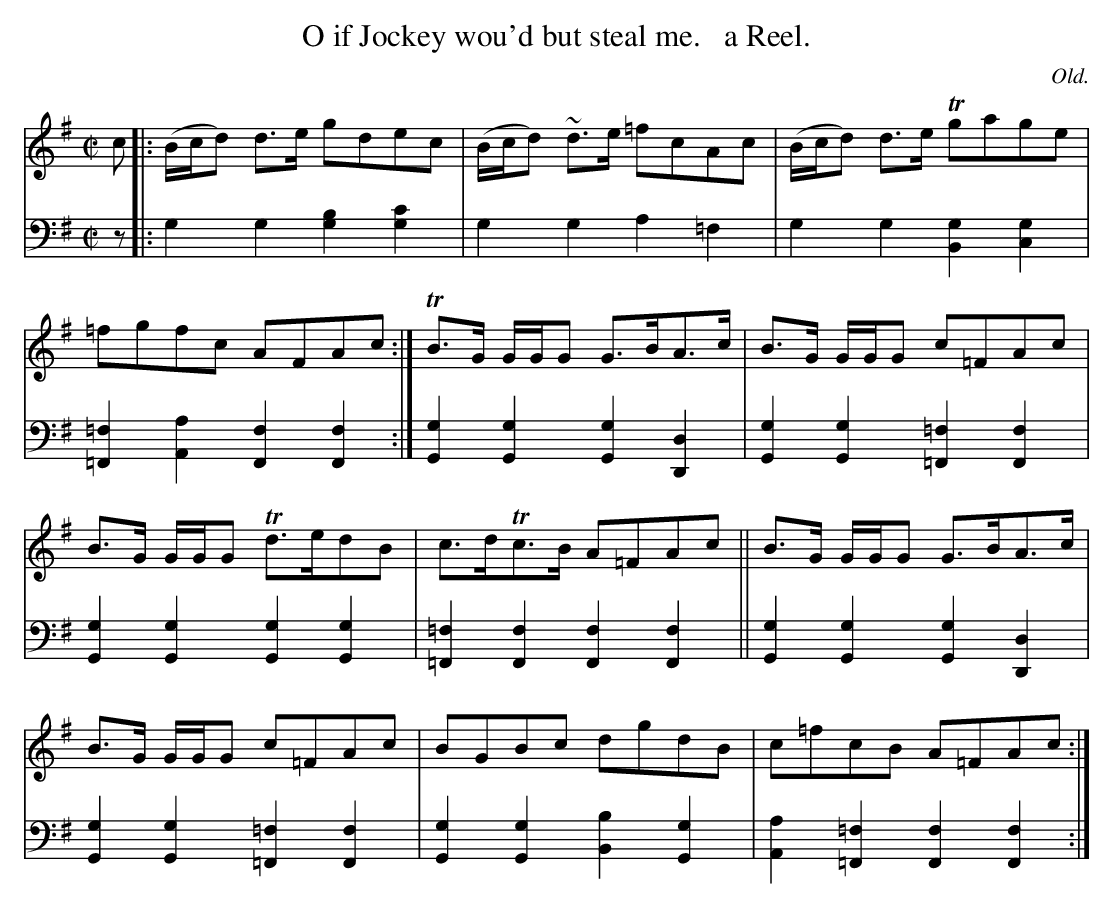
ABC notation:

X:1
T: O if Jockey wou'd but steal me.   a Reel.
O: Old.
M: C|
L: 1/8
K: G
V: 1 staves=2
c |:\
(B/c/d) d>e gdec | (B/c/d) ~d>e =fcAc |\
(B/c/d) d>e Tgage | =fgfc AFAc :|\
TB>G G/G/G G>BA>c | B>G G/G/G c=FAc |
B>G G/G/G Td>edB | c>dTc>B A=FAc ||\
B>G G/G/G G>BA>c | B>G G/G/G c=FAc |\
BGBc dgdB | c=fcB A=FAc :|
V: 2 clef=bass middle=d
z |:\
g2g2 [g2b2][g2c'2] | g2g2 a2=f2 | g2g2 [B2g2][c2g2] | [=f2=F2][a2A2] [f2F2][f2F2] :|\
[g2G2][g2G2] [g2G2][d2D2] | [g2G2][g2G2] [=f2=F2][f2F2] |
[g2G2][g2G2] [g2G2][g2G2] | [=f2=F2][f2F2] [f2F2][f2F2] ||\
[g2G2][g2G2] [g2G2][d2D2] | [g2G2][g2G2] [=f2=F2][f2F2] |\
[g2G2][g2G2] [b2B2][g2G2] |  [a2A2][=f2=F2] [f2F2][f2F2] :|
